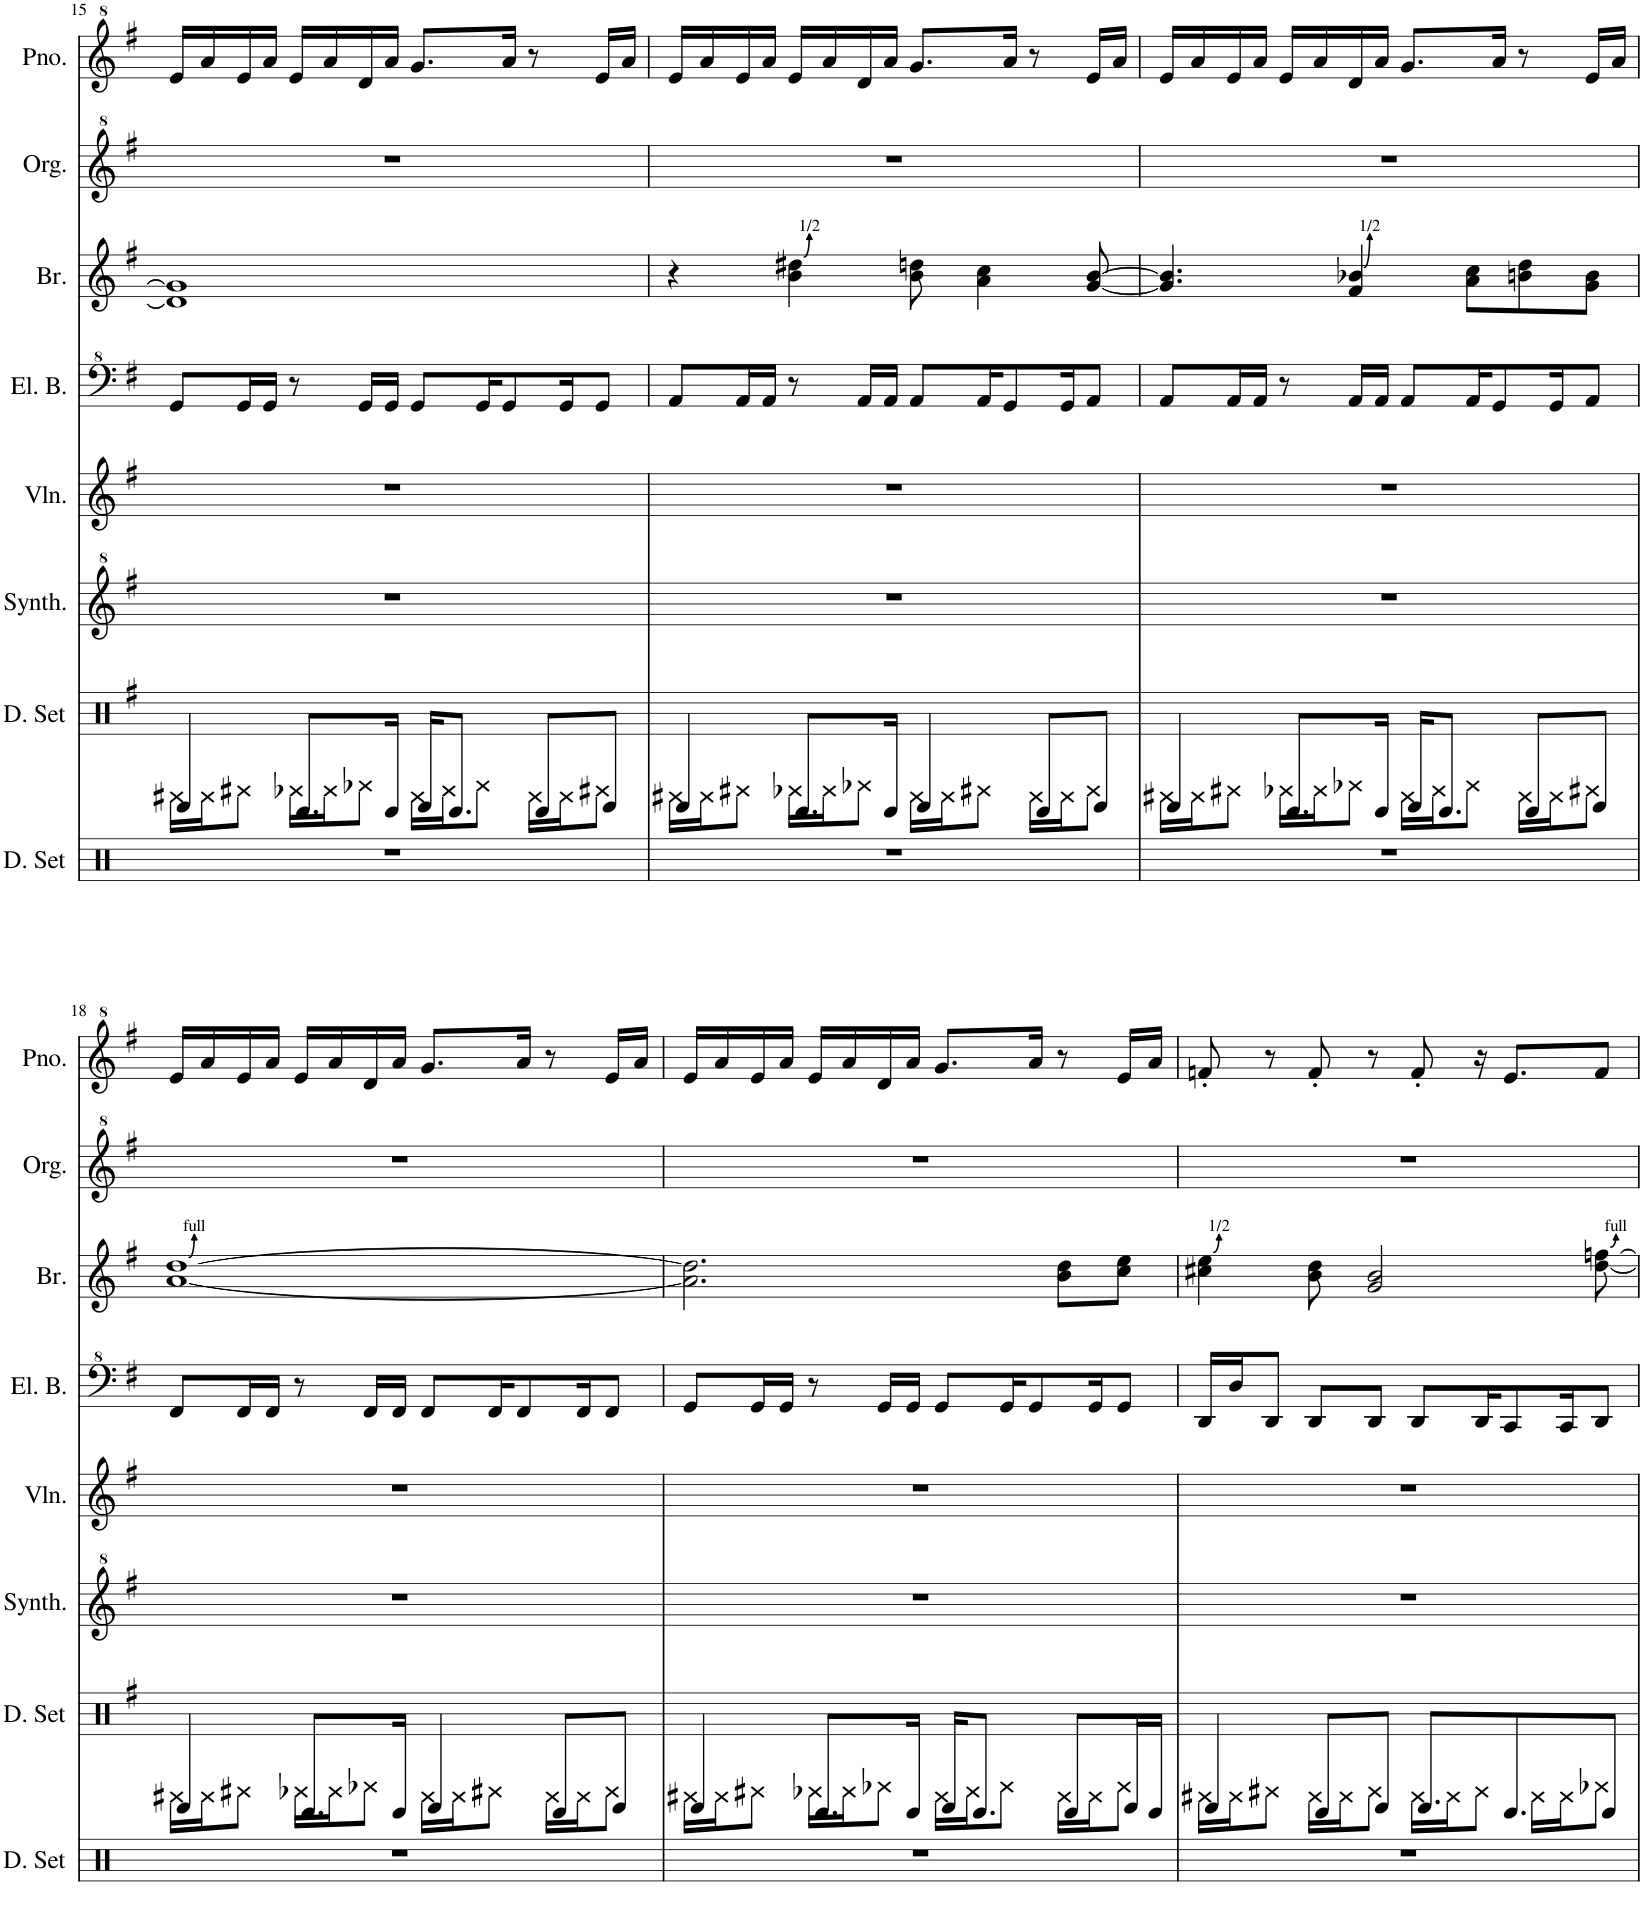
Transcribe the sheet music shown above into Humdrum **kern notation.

**kern	**kern	**kern	**kern	**kern	**kern	**kern	**kern
*part8	*part7	*part6	*part5	*part4	*part3	*part2	*part1
*staff8	*staff7	*staff6	*staff5	*staff4	*staff3	*staff2	*staff1
*I"ドラムセット	*I"ドラムセット	*I"矩形波	*I"ヴァイオリン	*I"エレキベース	*I"金管楽器	*I"オルガン	*I"Piano
*	*	*	*	*	*	*	*I'Pno.
!!LO:PB:g=z
*clefX	*clefX	*clefG^2	*clefG2	*clefF^4	*clefG2	*clefG^2	*clefG^2
*	*	*	*	*Trd7c12	*	*	*
*k[]	*k[f#]	*k[f#]	*k[f#]	*k[f#]	*k[f#]	*k[f#]	*k[f#]
*M4/4	*M4/4	*M4/4	*M4/4	*M4/4	*M4/4	*M4/4	*M4/4
=15	=15	=15	=15	=15	=15	=15	=15
*	*^	*	*	*	*	*	*
1r	4EE/	16GG#X\LL	1r	1r	8G/L	1d] 1g]	1r	16ee/LL
.	.	16GG\J	.	.	.	.	.	16aa/
.	.	8AA#X\J	.	.	16G/L	.	.	16ee/
.	.	.	.	.	16G/JJ	.	.	16aa/JJ
.	8.DD/L	16AA-X\LL	.	.	8r	.	.	16ee/LL
.	.	16AA\J	.	.	.	.	.	16aa/
.	.	8BB-X\J	.	.	16G/LL	.	.	16dd/
.	16DD/Jk	.	.	.	16G/JJ	.	.	16aa/JJ
.	16EE/KL	16GG\LL	.	.	8G/L	.	.	8.gg/L
.	8.DD/J	16AA\J	.	.	.	.	.	.
.	.	8BB\J	.	.	16G/K	.	.	.
.	.	.	.	.	8G/	.	.	16aa/Jk
.	8DD/L	16GG\LL	.	.	.	.	.	8r
.	.	16GG\J	.	.	16G/K	.	.	.
.	8EE/J	8AA#X\J	.	.	8G/J	.	.	16ee/LL
.	.	.	.	.	.	.	.	16aa/JJ
=16	=16	=16	=16	=16	=16	=16	=16	=16
1r	4EE/	16GG#X\LL	1r	1r	8A/L	4r	1r	16ee/LL
.	.	16GG\J	.	.	.	.	.	16aa/
.	.	8AA#X\J	.	.	16A/L	.	.	16ee/
.	.	.	.	.	16A/JJ	.	.	16aa/JJ
.	8.DD/L	16AA-X\LL	.	.	8r	4b\ 4dd#X\	.	16ee/LL
.	.	16AA\J	.	.	.	.	.	16aa/
.	.	8BB-X\J	.	.	16A/LL	.	.	16dd/
.	16DD/Jk	.	.	.	16A/JJ	.	.	16aa/JJ
.	4EE/	16GG\LL	.	.	8A/L	8b\ 8ddn\	.	8.gg/L
.	.	16GG\J	.	.	.	.	.	.
.	.	8AA#X\J	.	.	16A/K	4a\ 4cc\	.	.
.	.	.	.	.	8G/	.	.	16aa/Jk
.	8DD/L	16GG\LL	.	.	.	.	.	8r
.	.	16GG\J	.	.	16G/K	.	.	.
.	8EE/J	8AA\J	.	.	8A/J	[8g/ [8b/	.	16ee/LL
.	.	.	.	.	.	.	.	16aa/JJ
=17	=17	=17	=17	=17	=17	=17	=17	=17
1r	4EE/	16GG#X\LL	1r	1r	8A/L	4.g/] 4.b/]	1r	16ee/LL
.	.	16GG\J	.	.	.	.	.	16aa/
.	.	8AA#X\J	.	.	16A/L	.	.	16ee/
.	.	.	.	.	16A/JJ	.	.	16aa/JJ
.	8.DD/L	16AA-X\LL	.	.	8r	.	.	16ee/LL
.	.	16AA\J	.	.	.	.	.	16aa/
.	.	8BB-X\J	.	.	16A/LL	4f#/ 4b-X/	.	16dd/
.	16DD/Jk	.	.	.	16A/JJ	.	.	16aa/JJ
.	16EE/KL	16GG\LL	.	.	8A/L	.	.	8.gg/L
.	8.DD/J	16AA\J	.	.	.	.	.	.
.	.	8BB\J	.	.	16A/K	8a\ 8cc\L	.	.
.	.	.	.	.	8G/	.	.	16aa/Jk
.	8DD/L	16GG\LL	.	.	.	8bn\ 8dd\	.	8r
.	.	16GG\J	.	.	16G/K	.	.	.
.	8EE/J	8AA#X\J	.	.	8A/J	8g\ 8b\J	.	16ee/LL
.	.	.	.	.	.	.	.	16aa/JJ
!!LO:LB:g=z
=18	=18	=18	=18	=18	=18	=18	=18	=18
1r	4EE/	16GG#X\LL	1r	1r	8F#/L	[1a [1dd	1r	16ee/LL
.	.	16GG\J	.	.	.	.	.	16aa/
.	.	8AA#X\J	.	.	16F#/L	.	.	16ee/
.	.	.	.	.	16F#/JJ	.	.	16aa/JJ
.	8.DD/L	16AA-X\LL	.	.	8r	.	.	16ee/LL
.	.	16AA\J	.	.	.	.	.	16aa/
.	.	8BB-X\J	.	.	16F#/LL	.	.	16dd/
.	16DD/Jk	.	.	.	16F#/JJ	.	.	16aa/JJ
.	4EE/	16GG\LL	.	.	8F#/L	.	.	8.gg/L
.	.	16GG\J	.	.	.	.	.	.
.	.	8AA#X\J	.	.	16F#/K	.	.	.
.	.	.	.	.	8F#/	.	.	16aa/Jk
.	8DD/L	16GG\LL	.	.	.	.	.	8r
.	.	16GG\J	.	.	16F#/K	.	.	.
.	8EE/J	8AA\J	.	.	8F#/J	.	.	16ee/LL
.	.	.	.	.	.	.	.	16aa/JJ
=19	=19	=19	=19	=19	=19	=19	=19	=19
1r	4EE/	16GG#X\LL	1r	1r	8G/L	2.a\] 2.dd\]	1r	16ee/LL
.	.	16GG\J	.	.	.	.	.	16aa/
.	.	8AA#X\J	.	.	16G/L	.	.	16ee/
.	.	.	.	.	16G/JJ	.	.	16aa/JJ
.	8.DD/L	16AA-X\LL	.	.	8r	.	.	16ee/LL
.	.	16AA\J	.	.	.	.	.	16aa/
.	.	8BB-X\J	.	.	16G/LL	.	.	16dd/
.	16DD/Jk	.	.	.	16G/JJ	.	.	16aa/JJ
.	16EE/KL	16GG\LL	.	.	8G/L	.	.	8.gg/L
.	8.DD/J	16AA\J	.	.	.	.	.	.
.	.	8BB\J	.	.	16G/K	.	.	.
.	.	.	.	.	8G/	.	.	16aa/Jk
.	8DD/L	16GG\LL	.	.	.	8b\ 8dd\L	.	8r
.	.	16GG\J	.	.	16G/K	.	.	.
.	16EE/L	8BB\J	.	.	8G/J	8cc\ 8ee\J	.	16ee/LL
.	16DD/JJ	.	.	.	.	.	.	16aa/JJ
=20	=20	=20	=20	=20	=20	=20	=20	=20
1r	4EE/	16GG#X\LL	1r	1r	16D/LL	4cc#X\ 4ee\	1r	8ffn'/
.	.	16GG\J	.	.	16d/J	.	.	.
.	.	8AA#X\J	.	.	8D/J	.	.	8r
.	8DD/L	16GG\LL	.	.	8D/L	8b\ 8dd\	.	8ff'/
.	.	16GG\J	.	.	.	.	.	.
.	8EE/J	8AA\J	.	.	8D/J	2g/ 2b/	.	8r
.	8.EE/L	16GG\LL	.	.	8D/L	.	.	8ff'/
.	.	16GG\J	.	.	.	.	.	.
.	.	8AA\J	.	.	16D/K	.	.	16r
.	8.DD/	.	.	.	8C/	.	.	8.ee/L
.	.	16GG\LL	.	.	.	.	.	.
.	.	16GG\J	.	.	16C/K	.	.	.
.	8DD/J	8BB-X\J	.	.	8D/J	[8dd\ [8ffn\	.	8ff/J
*	*v	*v	*	*	*	*	*	*
=	=	=	=	=	=	=	=
*-	*-	*-	*-	*-	*-	*-	*-
